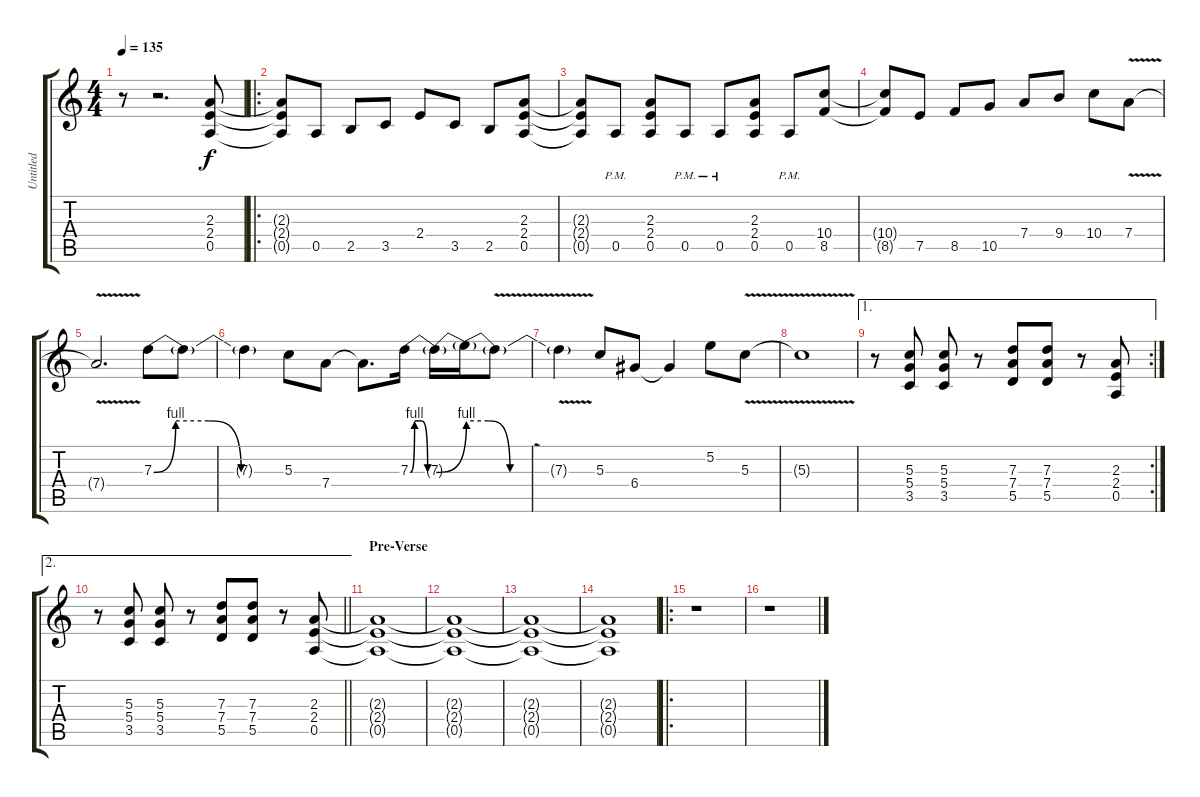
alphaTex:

\track ("Untitled" "Untitled") {instrument distortionguitar}
\staff {score tabs}
\tuning (E4 B3 G3 D3 A2 E2) {hide}
\ts (4 4)
\tempo 135
\clef g2
\ks c
r.8{dy f instrument distortionguitar} r.2{d} (2.3 2.4 0.5).8 |
\ro
(2.3{t} 2.4{t} 0.5{t}).8 0.5.8 2.5.8 3.5.8 2.4.8 3.5.8 2.5.8 (2.3 2.4 0.5).8 |
(2.3{t} 2.4{t} 0.5{t}).8 0.5{pm}.8 (2.3 2.4 0.5).8 0.5{pm}.8 0.5{pm}.8 (2.3 2.4 0.5).8 0.5{pm}.8 (10.4 8.5).8 |
(10.4{t} 8.5{t}).8 7.5.8 8.5.8 10.5.8 7.4.8 9.4.8 10.4.8 7.4{v}.8 |
7.4{v t}.2{d} 7.3{be (custom 0 0 10 4 25 4 40 0 60 0)}.8 7.3{t}.8 |
7.3{t}.4 5.3.8 7.4.8 7.4{t}.8{d} 7.3{be (custom 0 0 10 4 25 4 40 0 60 0)}.16 7.3{be (bend 0 0 60 4) t}.16 7.3{be (custom 0 4 20 4 40 0 60 0) t}.16 7.3{v t}.8 |
7.3{t}.4 5.3.8 6.4.8 6.4{t}.4 5.2.8 5.3{v}.8 |
5.3{v t}.1 |
\ae 1
\rc 2
r.8 (5.3 5.4 3.5).8 (5.3 5.4 3.5).8 r.8 (7.3 7.4 5.5).8 (7.3 7.4 5.5).8 r.8 (2.3 2.4 0.5).8 |
\ae 2
\barLineRight lightlight
r.8 (5.3 5.4 3.5).8 (5.3 5.4 3.5).8 r.8 (7.3 7.4 5.5).8 (7.3 7.4 5.5).8 r.8 (2.3 2.4 0.5).8 |
\section ("" "Pre-Verse")
(2.3{t} 2.4{t} 0.5{t}).1 |
(2.3{t} 2.4{t} 0.5{t}).1 |
(2.3{t} 2.4{t} 0.5{t}).1 |
(2.3{t} 2.4{t} 0.5{t}).1 |
\ro
r.1 |
r.1
